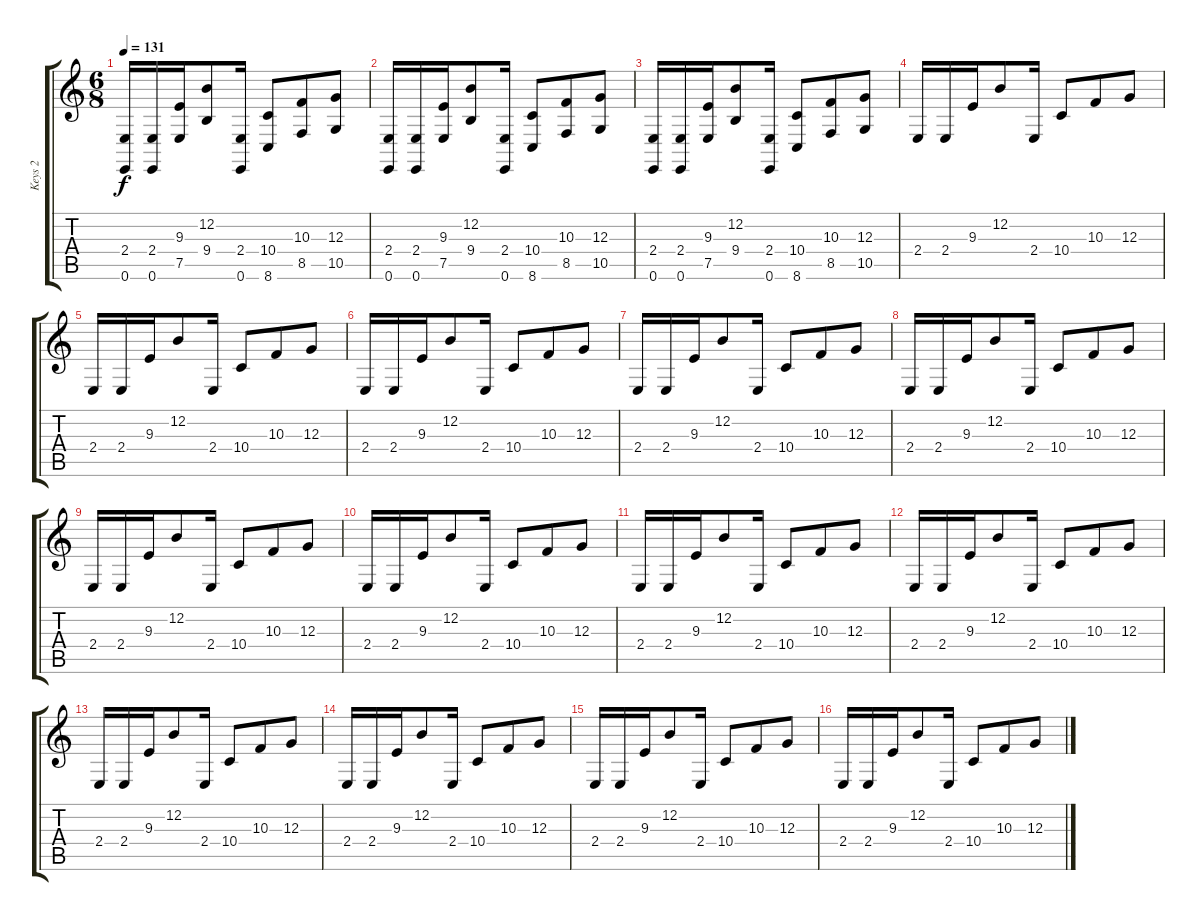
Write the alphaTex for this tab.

\track ("Keys 2" "Keys 2") {instrument rockorgan}
\staff {score tabs}
\tuning (E4 B3 G3 D3 A2 E2) {hide}
\ts (6 8)
\tempo 131
\clef g2
\ks c
(2.4 0.6).16{dy f} (2.4 0.6).16 (9.3 7.5).16 (12.2 9.4).8 (2.4 0.6).16 (10.4 8.6).8 (10.3 8.5).8 (12.3 10.5).8 |
(2.4 0.6).16 (2.4 0.6).16 (9.3 7.5).16 (12.2 9.4).8 (2.4 0.6).16 (10.4 8.6).8 (10.3 8.5).8 (12.3 10.5).8 |
(2.4 0.6).16 (2.4 0.6).16 (9.3 7.5).16 (12.2 9.4).8 (2.4 0.6).16 (10.4 8.6).8 (10.3 8.5).8 (12.3 10.5).8 |
2.4.16 2.4.16 9.3.16 12.2.8 2.4.16 10.4.8 10.3.8 12.3.8 |
2.4.16 2.4.16 9.3.16 12.2.8 2.4.16 10.4.8 10.3.8 12.3.8 |
2.4.16 2.4.16 9.3.16 12.2.8 2.4.16 10.4.8 10.3.8 12.3.8 |
2.4.16 2.4.16 9.3.16 12.2.8 2.4.16 10.4.8 10.3.8 12.3.8 |
2.4.16 2.4.16 9.3.16 12.2.8 2.4.16 10.4.8 10.3.8 12.3.8 |
2.4.16 2.4.16 9.3.16 12.2.8 2.4.16 10.4.8 10.3.8 12.3.8 |
2.4.16 2.4.16 9.3.16 12.2.8 2.4.16 10.4.8 10.3.8 12.3.8 |
2.4.16 2.4.16 9.3.16 12.2.8 2.4.16 10.4.8 10.3.8 12.3.8 |
2.4.16 2.4.16 9.3.16 12.2.8 2.4.16 10.4.8 10.3.8 12.3.8 |
2.4.16 2.4.16 9.3.16 12.2.8 2.4.16 10.4.8 10.3.8 12.3.8 |
2.4.16 2.4.16 9.3.16 12.2.8 2.4.16 10.4.8 10.3.8 12.3.8 |
2.4.16 2.4.16 9.3.16 12.2.8 2.4.16 10.4.8 10.3.8 12.3.8 |
2.4.16 2.4.16 9.3.16 12.2.8 2.4.16 10.4.8 10.3.8 12.3.8
